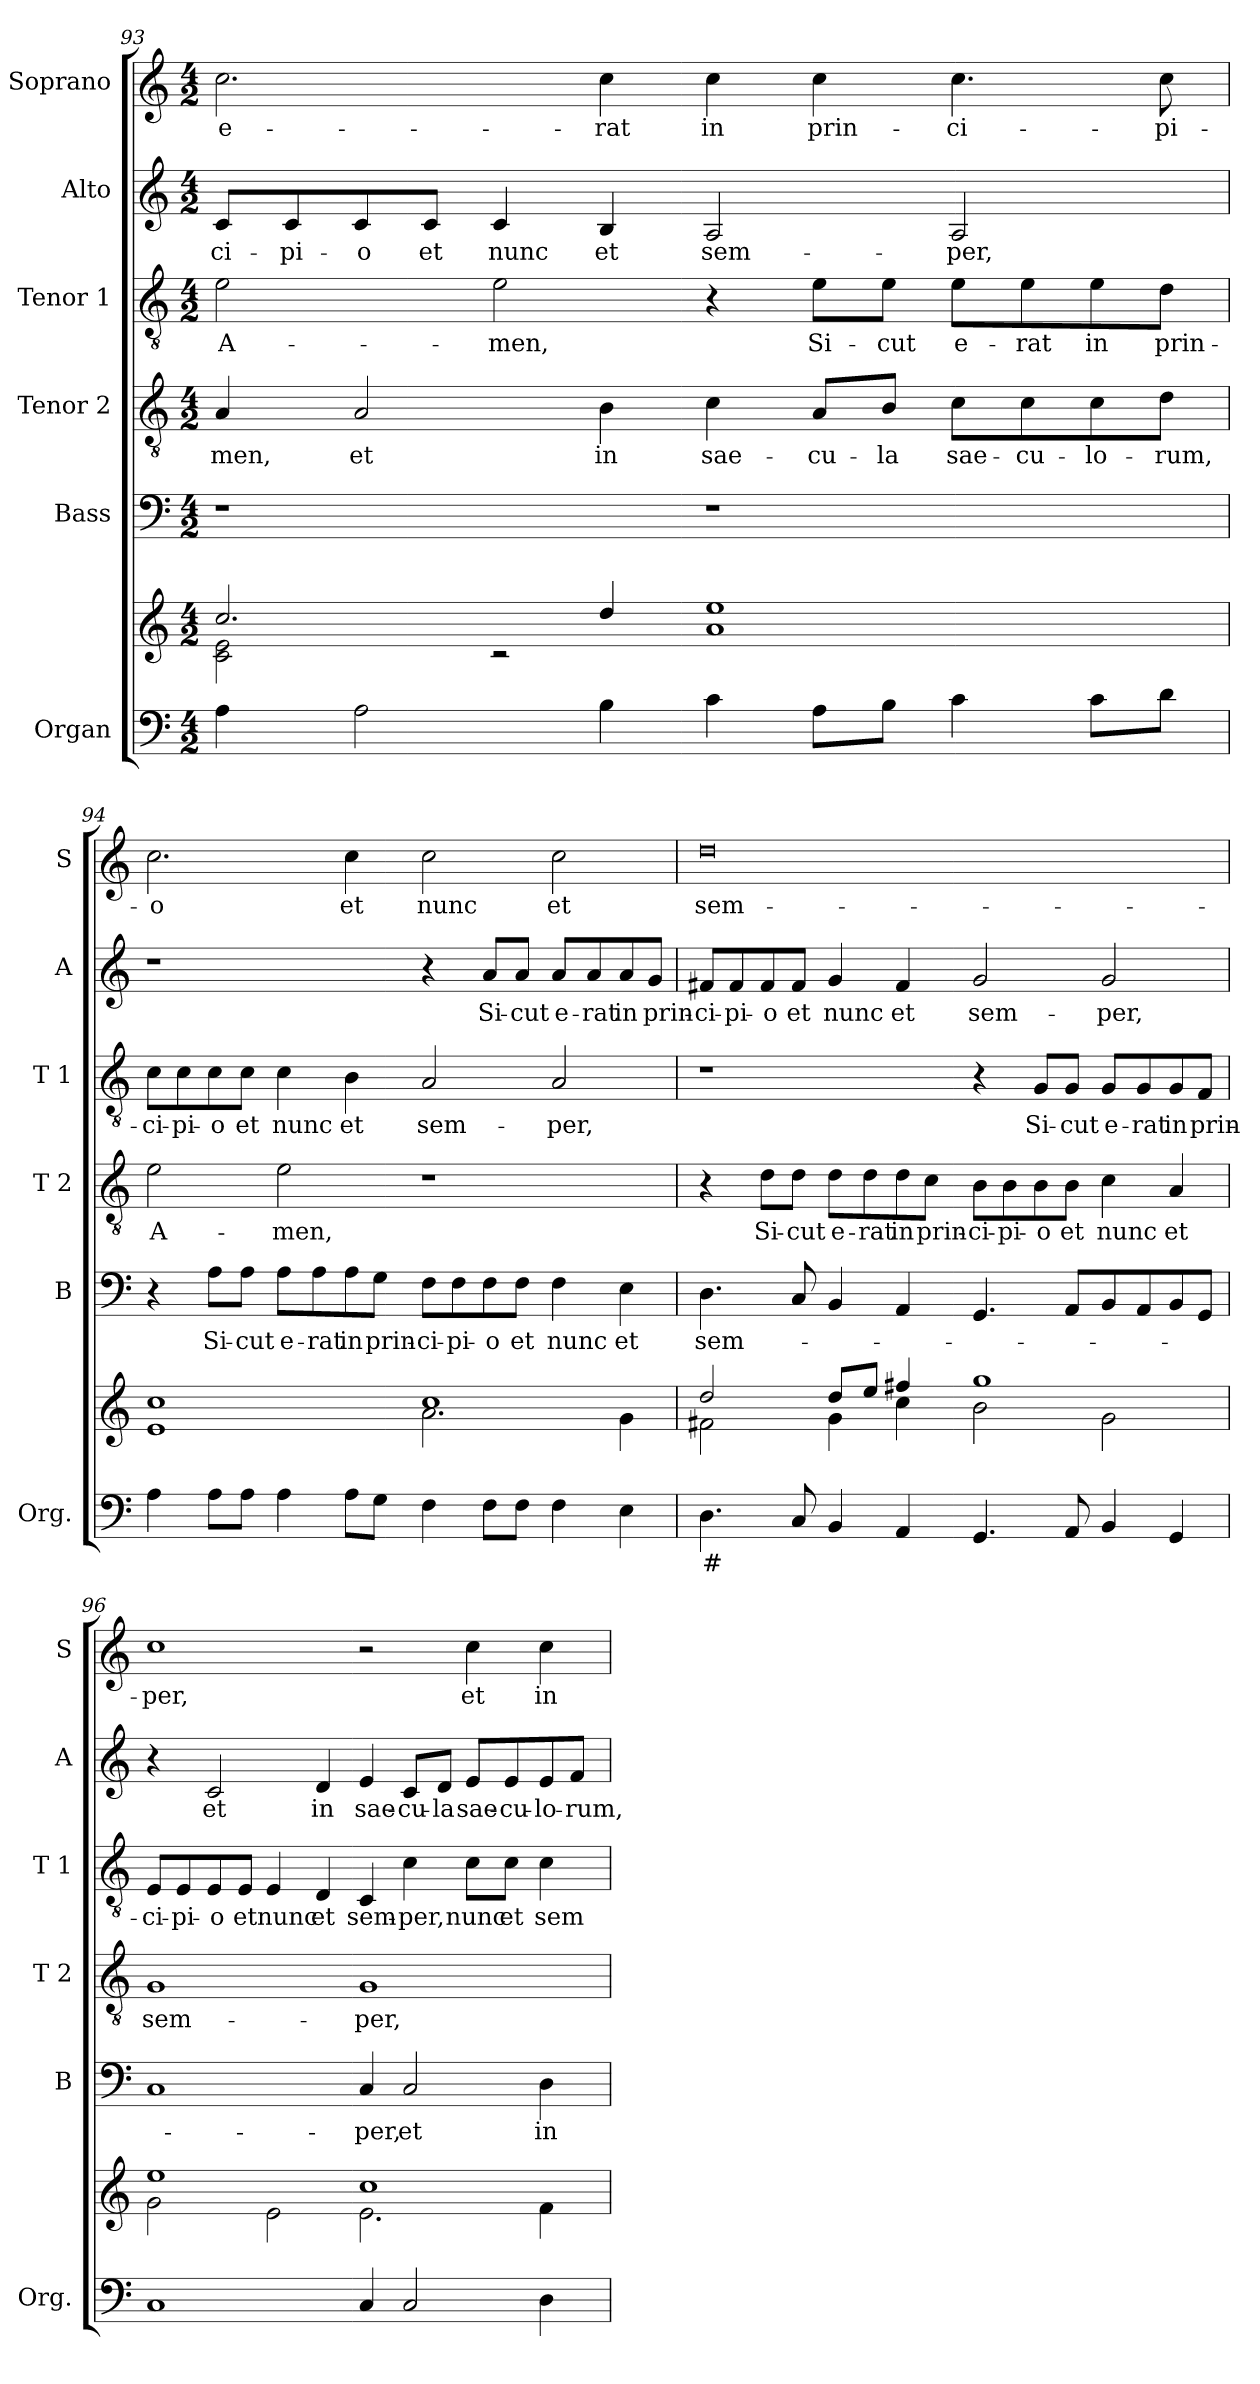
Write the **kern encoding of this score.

**kern	**text	**kern	**kern	**text	**kern	**text	**kern	**text	**kern	**text	**kern	**text
*part6	*part6	*part6	*part5	*part5	*part4	*part4	*part3	*part3	*part2	*part2	*part1	*part1
*staff7	*staff7	*staff6	*staff5	*staff5	*staff4	*staff4	*staff3	*staff3	*staff2	*staff2	*staff1	*staff1
*I"Organ	*	*	*I"Bass	*	*I"Tenor 2	*	*I"Tenor 1	*	*I"Alto	*	*I"Soprano	*
*I'Org.	*	*	*I'B	*	*I'T 2	*	*I'T 1	*	*I'A	*	*I'S	*
*clefF4	*	*clefG2	*clefF4	*	*clefGv2	*	*clefGv2	*	*clefG2	*	*clefG2	*
*k[]	*	*k[]	*k[]	*	*k[]	*	*k[]	*	*k[]	*	*k[]	*
*M4/2	*	*M4/2	*M4/2	*	*M4/2	*	*M4/2	*	*M4/2	*	*M4/2	*
=93	=93	=93	=93	=93	=93	=93	=93	=93	=93	=93	=93	=93
*	*	*^	*	*	*	*	*	*	*	*	*	*
!	!	!	!	!	!	!	!LO:LY:b	!	!LO:LY:b	!	!LO:LY:b	!	!LO:LY:b
4A\	.	2.cc!/	2c!\ 2e!\	1r	.	4A/	-men,	2e\	A-	8c/L	-ci-	2.cc\	e-
!	!	!	!	!	!	!	!	!	!	!	!LO:LY:b	!	!
.	.	.	.	.	.	.	.	.	.	8c/	-pi-	.	.
!	!	!	!	!	!	!	!LO:LY:b	!	!	!	!LO:LY:b	!	!
2A\	.	.	.	.	.	2A/	et	.	.	8c/	-o	.	.
!	!	!	!	!	!	!	!	!	!	!	!LO:LY:b	!	!
.	.	.	.	.	.	.	.	.	.	8c/J	et	.	.
!	!	!	!	!	!	!	!	!	!LO:LY:b	!	!LO:LY:b	!	!
.	.	.	2rc	.	.	.	.	2e\	-men,	4c/	nunc	.	.
!	!	!	!	!	!	!	!LO:LY:b	!	!	!	!LO:LY:b	!	!LO:LY:b
4B\	.	4dd!/	.	.	.	4B\	in	.	.	4B/	et	4cc\	-rat
!	!	!	!	!	!	!	!LO:LY:b	!	!	!	!LO:LY:b	!	!LO:LY:b
4c\	.	1ee!	1a!	1r	.	4c\	sae-	4r	.	2A/	sem-	4cc\	in
!	!	!	!	!	!	!	!LO:LY:b	!	!LO:LY:b	!	!	!	!LO:LY:b
8A\L	.	.	.	.	.	8A/L	-cu-	8e\L	Si-	.	.	4cc\	prin-
!	!	!	!	!	!	!	!LO:LY:b	!	!LO:LY:b	!	!	!	!
8B\J	.	.	.	.	.	8B/J	-la	8e\J	-cut	.	.	.	.
!	!	!	!	!	!	!	!LO:LY:b	!	!LO:LY:b	!	!LO:LY:b	!	!LO:LY:b
4c\	.	.	.	.	.	8c\L	sae-	8e\L	e-	2A/	-per,	4.cc\	-ci-
!	!	!	!	!	!	!	!LO:LY:b	!	!LO:LY:b	!	!	!	!
.	.	.	.	.	.	8c\	-cu-	8e\	-rat	.	.	.	.
!	!	!	!	!	!	!	!LO:LY:b	!	!LO:LY:b	!	!	!	!
8c\L	.	.	.	.	.	8c\	-lo-	8e\	in	.	.	.	.
!	!	!	!	!	!	!	!LO:LY:b	!	!LO:LY:b	!	!	!	!LO:LY:b
8d\J	.	.	.	.	.	8d\J	-rum,	8d\J	prin-	.	.	8cc\	-pi-
!!LO:LB:g=z
=94	=94	=94	=94	=94	=94	=94	=94	=94	=94	=94	=94	=94	=94
!	!	!	!	!	!	!	!LO:LY:b	!	!LO:LY:b	!	!	!	!LO:LY:b
4A\	.	1cc!	1e!	4r	.	2e\	A-	8c\L	-ci-	1r	.	2.cc\	-o
!	!	!	!	!	!	!	!	!	!LO:LY:b	!	!	!	!
.	.	.	.	.	.	.	.	8c\	-pi-	.	.	.	.
!	!	!	!	!	!LO:LY:b	!	!	!	!LO:LY:b	!	!	!	!
8A\L	.	.	.	8A\L	Si-	.	.	8c\	-o	.	.	.	.
!	!	!	!	!	!LO:LY:b	!	!	!	!LO:LY:b	!	!	!	!
8A\J	.	.	.	8A\J	-cut	.	.	8c\J	et	.	.	.	.
!	!	!	!	!	!LO:LY:b	!	!LO:LY:b	!	!LO:LY:b	!	!	!	!
4A\	.	.	.	8A\L	e-	2e\	-men,	4c\	nunc	.	.	.	.
!	!	!	!	!	!LO:LY:b	!	!	!	!	!	!	!	!
.	.	.	.	8A\	-rat	.	.	.	.	.	.	.	.
!	!	!	!	!	!LO:LY:b	!	!	!	!LO:LY:b	!	!	!	!LO:LY:b
8A\L	.	.	.	8A\	in	.	.	4B\	et	.	.	4cc\	et
!	!	!	!	!	!LO:LY:b	!	!	!	!	!	!	!	!
8G\J	.	.	.	8G\J	prin-	.	.	.	.	.	.	.	.
!	!	!	!	!	!LO:LY:b	!	!	!	!LO:LY:b	!	!	!	!LO:LY:b
4F\	.	1cc!	2.a!\	8F\L	-ci-	1r	.	2A/	sem-	4r	.	2cc\	nunc
!	!	!	!	!	!LO:LY:b	!	!	!	!	!	!	!	!
.	.	.	.	8F\	-pi-	.	.	.	.	.	.	.	.
!	!	!	!	!	!LO:LY:b	!	!	!	!	!	!LO:LY:b	!	!
8F\L	.	.	.	8F\	-o	.	.	.	.	8a/L	Si-	.	.
!	!	!	!	!	!LO:LY:b	!	!	!	!	!	!LO:LY:b	!	!
8F\J	.	.	.	8F\J	et	.	.	.	.	8a/J	-cut	.	.
!	!	!	!	!	!LO:LY:b	!	!	!	!LO:LY:b	!	!LO:LY:b	!	!LO:LY:b
4F\	.	.	.	4F\	nunc	.	.	2A/	-per,	8a/L	e-	2cc\	et
!	!	!	!	!	!	!	!	!	!	!	!LO:LY:b	!	!
.	.	.	.	.	.	.	.	.	.	8a/	-rat	.	.
!	!	!	!	!	!LO:LY:b	!	!	!	!	!	!LO:LY:b	!	!
4E\	.	.	4g!\	4E\	et	.	.	.	.	8a/	in	.	.
!	!	!	!	!	!	!	!	!	!	!	!LO:LY:b	!	!
.	.	.	.	.	.	.	.	.	.	8g/J	prin-	.	.
=95	=95	=95	=95	=95	=95	=95	=95	=95	=95	=95	=95	=95	=95
!	!LO:LY:b	!	!	!	!LO:LY:b	!	!	!	!	!	!LO:LY:b	!	!LO:LY:b
4.D\	#	2dd!/	2f#X!\	4.D\	sem-	4r	.	1r	.	8f#X/L	-ci-	0dd	sem-
!	!	!	!	!	!	!	!	!	!	!	!LO:LY:b	!	!
.	.	.	.	.	.	.	.	.	.	8f#/	-pi-	.	.
!	!	!	!	!	!	!	!LO:LY:b	!	!	!	!LO:LY:b	!	!
.	.	.	.	.	.	8d\L	Si-	.	.	8f#/	-o	.	.
!	!	!	!	!	!	!	!LO:LY:b	!	!	!	!LO:LY:b	!	!
8C/	.	.	.	8C/	.	8d\J	-cut	.	.	8f#/J	et	.	.
!	!	!	!	!	!	!	!LO:LY:b	!	!	!	!LO:LY:b	!	!
4BB/	.	8dd!/L	4g!\	4BB/	.	8d\L	e-	.	.	4g/	nunc	.	.
!	!	!	!	!	!	!	!LO:LY:b	!	!	!	!	!	!
.	.	8ee!/J	.	.	.	8d\	-rat	.	.	.	.	.	.
!	!	!	!	!	!	!	!LO:LY:b	!	!	!	!LO:LY:b	!	!
4AA/	.	4ff#X!/	4cc!\	4AA/	.	8d\	in	.	.	4f#/	et	.	.
!	!	!	!	!	!	!	!LO:LY:b	!	!	!	!	!	!
.	.	.	.	.	.	8c\J	prin-	.	.	.	.	.	.
!	!	!	!	!	!	!	!LO:LY:b	!	!	!	!LO:LY:b	!	!
4.GG/	.	1gg!	2b!\	4.GG/	.	8B\L	-ci-	4r	.	2g/	sem-	.	.
!	!	!	!	!	!	!	!LO:LY:b	!	!	!	!	!	!
.	.	.	.	.	.	8B\	-pi-	.	.	.	.	.	.
!	!	!	!	!	!	!	!LO:LY:b	!	!LO:LY:b	!	!	!	!
.	.	.	.	.	.	8B\	-o	8G/L	Si-	.	.	.	.
!	!	!	!	!	!	!	!LO:LY:b	!	!LO:LY:b	!	!	!	!
8AA/	.	.	.	8AA/L	.	8B\J	et	8G/J	-cut	.	.	.	.
!	!	!	!	!	!	!	!LO:LY:b	!	!LO:LY:b	!	!LO:LY:b	!	!
4BB/	.	.	2g!\	8BB/	.	4c\	nunc	8G/L	e-	2g/	-per,	.	.
!	!	!	!	!	!	!	!	!	!LO:LY:b	!	!	!	!
.	.	.	.	8AA/	.	.	.	8G/	-rat	.	.	.	.
!	!	!	!	!	!	!	!LO:LY:b	!	!LO:LY:b	!	!	!	!
4GG/	.	.	.	8BB/	.	4A/	et	8G/	in	.	.	.	.
!	!	!	!	!	!	!	!	!	!LO:LY:b	!	!	!	!
.	.	.	.	8GG/J	.	.	.	8F/J	prin-	.	.	.	.
!!LO:PB:g=z
=96	=96	=96	=96	=96	=96	=96	=96	=96	=96	=96	=96	=96	=96
!	!	!	!	!	!	!	!LO:LY:b	!	!LO:LY:b	!	!	!	!LO:LY:b
1C	.	1ee!	2g!\	1C	.	1G	sem-	8E/L	-ci-	4r	.	1cc	-per,
!	!	!	!	!	!	!	!	!	!LO:LY:b	!	!	!	!
.	.	.	.	.	.	.	.	8E/	-pi-	.	.	.	.
!	!	!	!	!	!	!	!	!	!LO:LY:b	!	!LO:LY:b	!	!
.	.	.	.	.	.	.	.	8E/	-o	2c/	et	.	.
!	!	!	!	!	!	!	!	!	!LO:LY:b	!	!	!	!
.	.	.	.	.	.	.	.	8E/J	et	.	.	.	.
!	!	!	!	!	!	!	!	!	!LO:LY:b	!	!	!	!
.	.	.	2e!\	.	.	.	.	4E/	nunc	.	.	.	.
!	!	!	!	!	!	!	!	!	!LO:LY:b	!	!LO:LY:b	!	!
.	.	.	.	.	.	.	.	4D/	et	4d/	in	.	.
!	!	!	!	!	!LO:LY:b	!	!LO:LY:b	!	!LO:LY:b	!	!LO:LY:b	!	!
4C/	.	1cc!	2.e!\	4C/	-per,	1G	-per,	4C/	sem-	4e/	sae-	2r	.
!	!	!	!	!	!LO:LY:b	!	!	!	!LO:LY:b	!	!LO:LY:b	!	!
2C/	.	.	.	2C/	et	.	.	4c\	-per,	8c/L	-cu-	.	.
!	!	!	!	!	!	!	!	!	!	!	!LO:LY:b	!	!
.	.	.	.	.	.	.	.	.	.	8d/J	-la	.	.
!	!	!	!	!	!	!	!	!	!LO:LY:b	!	!LO:LY:b	!	!LO:LY:b
.	.	.	.	.	.	.	.	8c\L	nunc	8e/L	sae-	4cc\	et
!	!	!	!	!	!	!	!	!	!LO:LY:b	!	!LO:LY:b	!	!
.	.	.	.	.	.	.	.	8c\J	et	8e/	-cu-	.	.
!	!	!	!	!	!LO:LY:b	!	!	!	!LO:LY:b	!	!LO:LY:b	!	!LO:LY:b
4D\	.	.	4f!\	4D\	in	.	.	4c\	sem-	8e/	-lo-	4cc\	in
!	!	!	!	!	!	!	!	!	!	!	!LO:LY:b	!	!
.	.	.	.	.	.	.	.	.	.	8f/J	-rum,	.	.
*	*	*v	*v	*	*	*	*	*	*	*	*	*	*
=	=	=	=	=	=	=	=	=	=	=	=	=
*-	*-	*-	*-	*-	*-	*-	*-	*-	*-	*-	*-	*-
